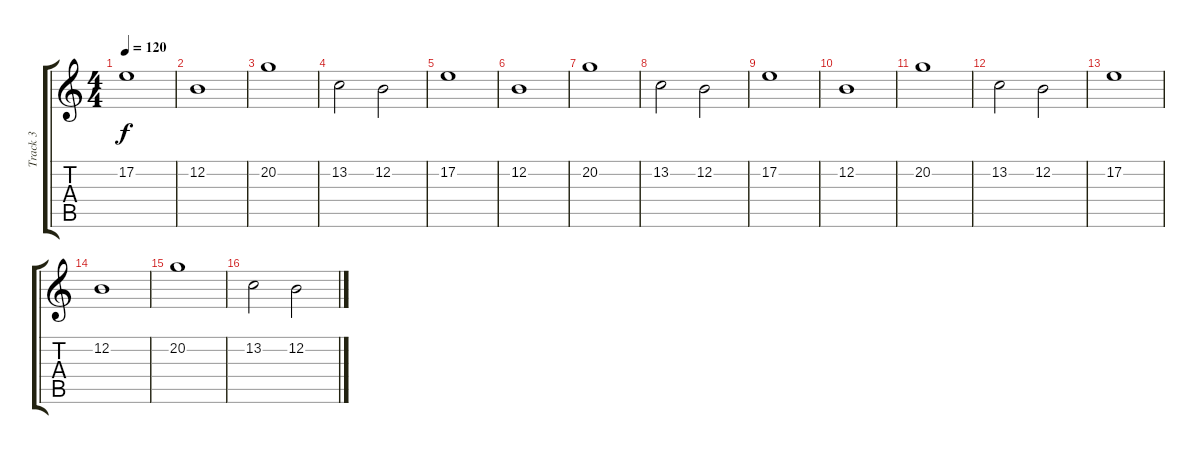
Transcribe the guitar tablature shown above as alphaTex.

\track ("Track 3" "Track 3") {instrument vibraphone}
\staff {score tabs}
\tuning (E4 B3 G3 D3 A2 E2) {hide}
\ts (4 4)
\tempo 120
\clef g2
\ks c
17.2.1{dy f instrument vibraphone} |
12.2.1 |
20.2.1 |
13.2.2 12.2.2 |
17.2.1 |
12.2.1 |
20.2.1 |
13.2.2 12.2.2 |
17.2.1 |
12.2.1 |
20.2.1 |
13.2.2 12.2.2 |
17.2.1 |
12.2.1 |
20.2.1 |
13.2.2 12.2.2
